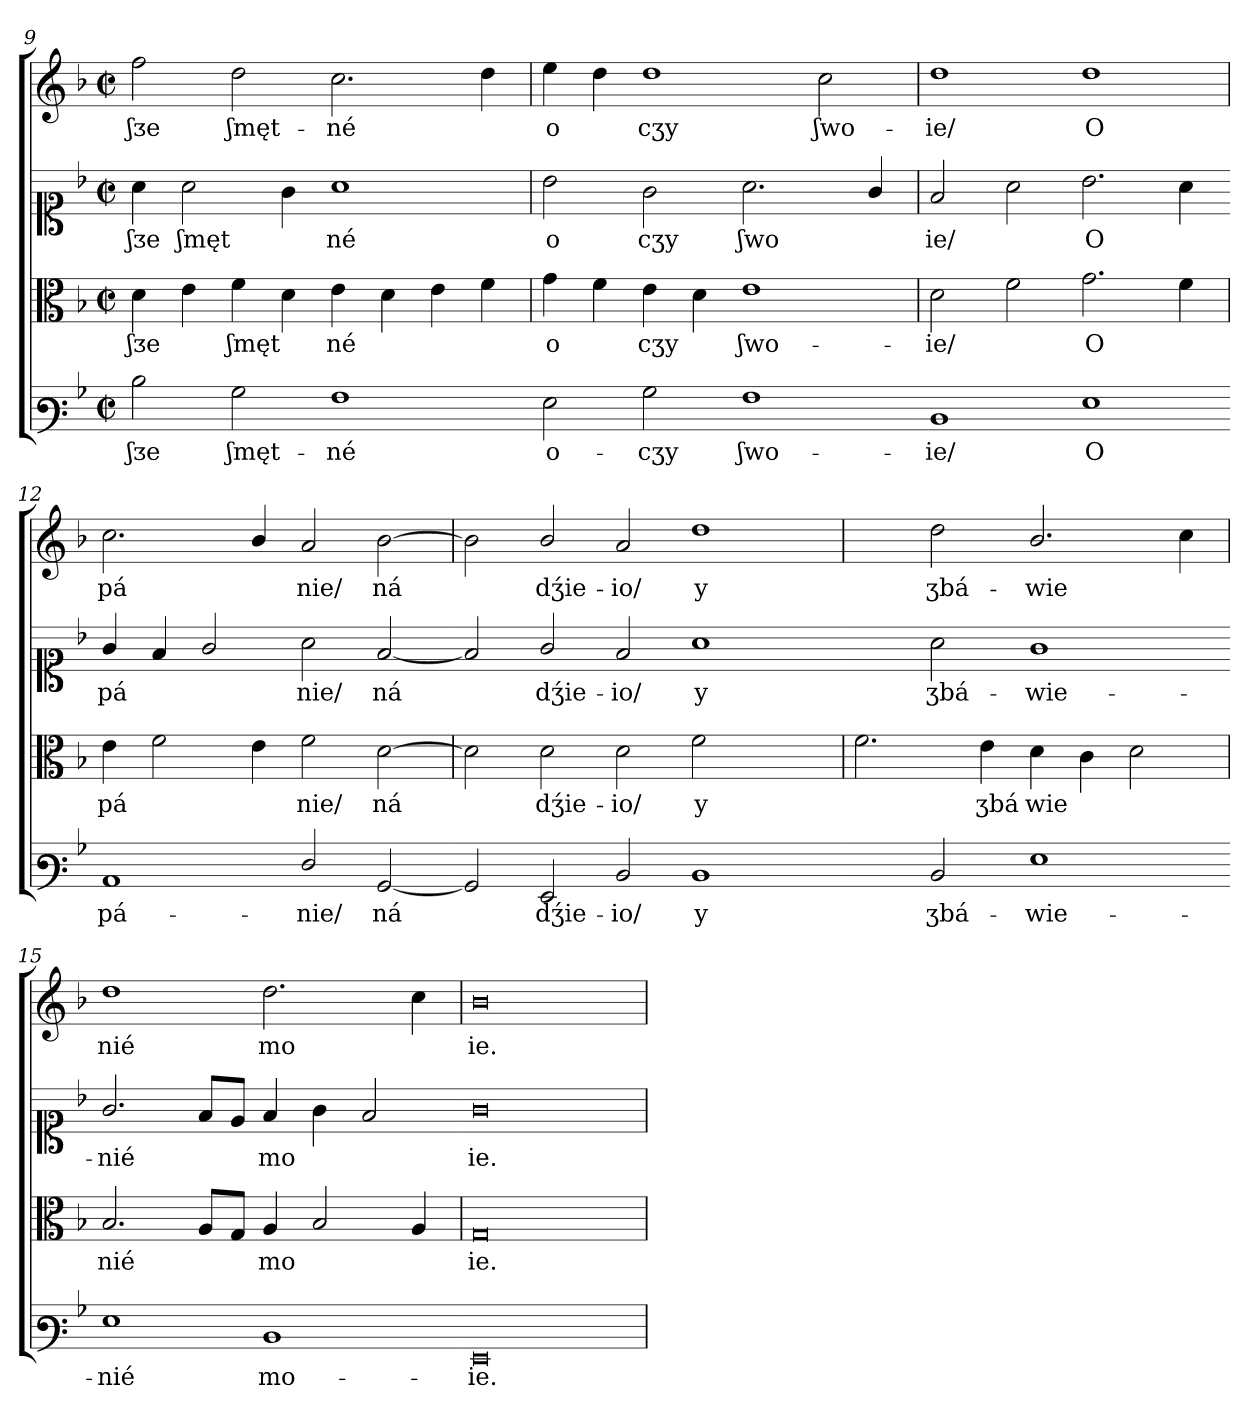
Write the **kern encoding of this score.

**kern	**text	**kern	**text	**kern	**text	**kern	**text
*part4	*part4	*part3	*part3	*part2	*part2	*part1	*part1
*staff4	*staff4	*staff3	*staff3	*staff2	*staff2	*staff1	*staff1
*clefF3	*	*clefC3	*	*clefC1	*	*clefG2	*
*k[b-]	*	*k[b-]	*	*k[b-]	*	*k[b-]	*
*M4/2	*	*M4/2	*	*M4/2	*	*M4/2	*
*met(c|)	*	*met(c|)	*	*met(c|)	*	*met(c|)	*
=9	=9	=9	=9	=9	=9	=9	=9
2d	-ʃᴣe	4d	-ʃᴣe	4a	-ʃᴣe	2ff	-ʃᴣe
.	.	4e	.	2a	ʃmęt	.	.
2B-	ʃmęt-	4f	ʃmęt	.	.	2dd	ʃmęt-
.	.	4d	.	4g	.	.	.
1A	-né	4e	né	1a	né	2.cc	-né
.	.	4d	.	.	.	.	.
.	.	4e	.	.	.	.	.
.	.	4f	.	.	.	4dd	.
=10-	=10	=10	=10	=10	=10	=10	=10
2G	o-	4g	o	2b-	o	4ee	o
.	.	4f	.	.	.	4dd	.
2B-	-cӡy	4e	cӡy	2g	cӡy	1dd	cӡy
.	.	4d	.	.	.	.	.
1A	ʃwo-	1e	ʃwo-	2.a	ʃwo	.	.
.	.	.	.	.	.	2cc	ʃwo-
.	.	.	.	4g/	.	.	.
=11-	=11	=11	=11	=11	=11	=11	=11
1D	-ie/	2d	-ie/	2f	ie/	1dd	-ie/
.	.	2f	.	2a	.	.	.
1G	O	2.g	O	2.b-	O	1dd	O
.	.	4f	.	4a	.	.	.
=12-	=12	=12	=12	=12-	=12	=12	=12
1C	pá-	4e	pá	4g/	pá	2.cc	pá
.	.	2f	.	4f	.	.	.
.	.	.	.	2g/	.	.	.
.	.	4e	.	.	.	4b-/	.
2F/	-nie/	2f	nie/	2a	nie/	2a	nie/
[2BB-	ná	[2d	ná	[2f	ná	[2b-	ná
=13-	=13	=13	=13	=13-	=13	=13	=13
2BB-]	.	2d]	.	2f]	.	2b-]	.
2GG	dʒ́ie-	2d	dʒ́ie-	2g/	dʒ́ie-	2b-/	dʒ́ie-
2D	-io/	2d	-io/	2f	-io/	2a	-io/
1D	y	2f	y	1a	y	1dd	y
.	.	2ryy	.	.	.	.	.
=14-	=14	=14	=14	=14-	=14	=14	=14
2ryy	.	2.f	.	2ryy	.	2ryy	.
2D	ӡbá-	.	.	2a	ӡbá-	2dd	ӡbá-
.	.	4e	ӡbá	.	.	.	.
1G	-wie-	4d	wie	1g	-wie-	2.b-/	-wie
.	.	4c	.	.	.	.	.
.	.	2d	.	.	.	.	.
.	.	.	.	.	.	4cc	.
=15-	=15	=15	=15	=15-	=15	=15	=15
1G	-nié	2.B-	nié	2.g/	-nié	1dd	nié
.	.	8AL	.	8fL	.	.	.
.	.	8GJ	.	8eJ	.	.	.
1D	mo-	4A	mo	4f	mo	2.dd	mo
.	.	2B-	.	4g	.	.	.
.	.	.	.	2f	.	.	.
.	.	4A	.	.	.	4cc	.
=16-	=16	=16	=16	=16-	=16	=16	=16
0GG/	-ie.	0G/	ie.	0g	ie.	0b-	ie.
=	=	=	=	=	=	=	=
*-	*-	*-	*-	*-	*-	*-	*-
